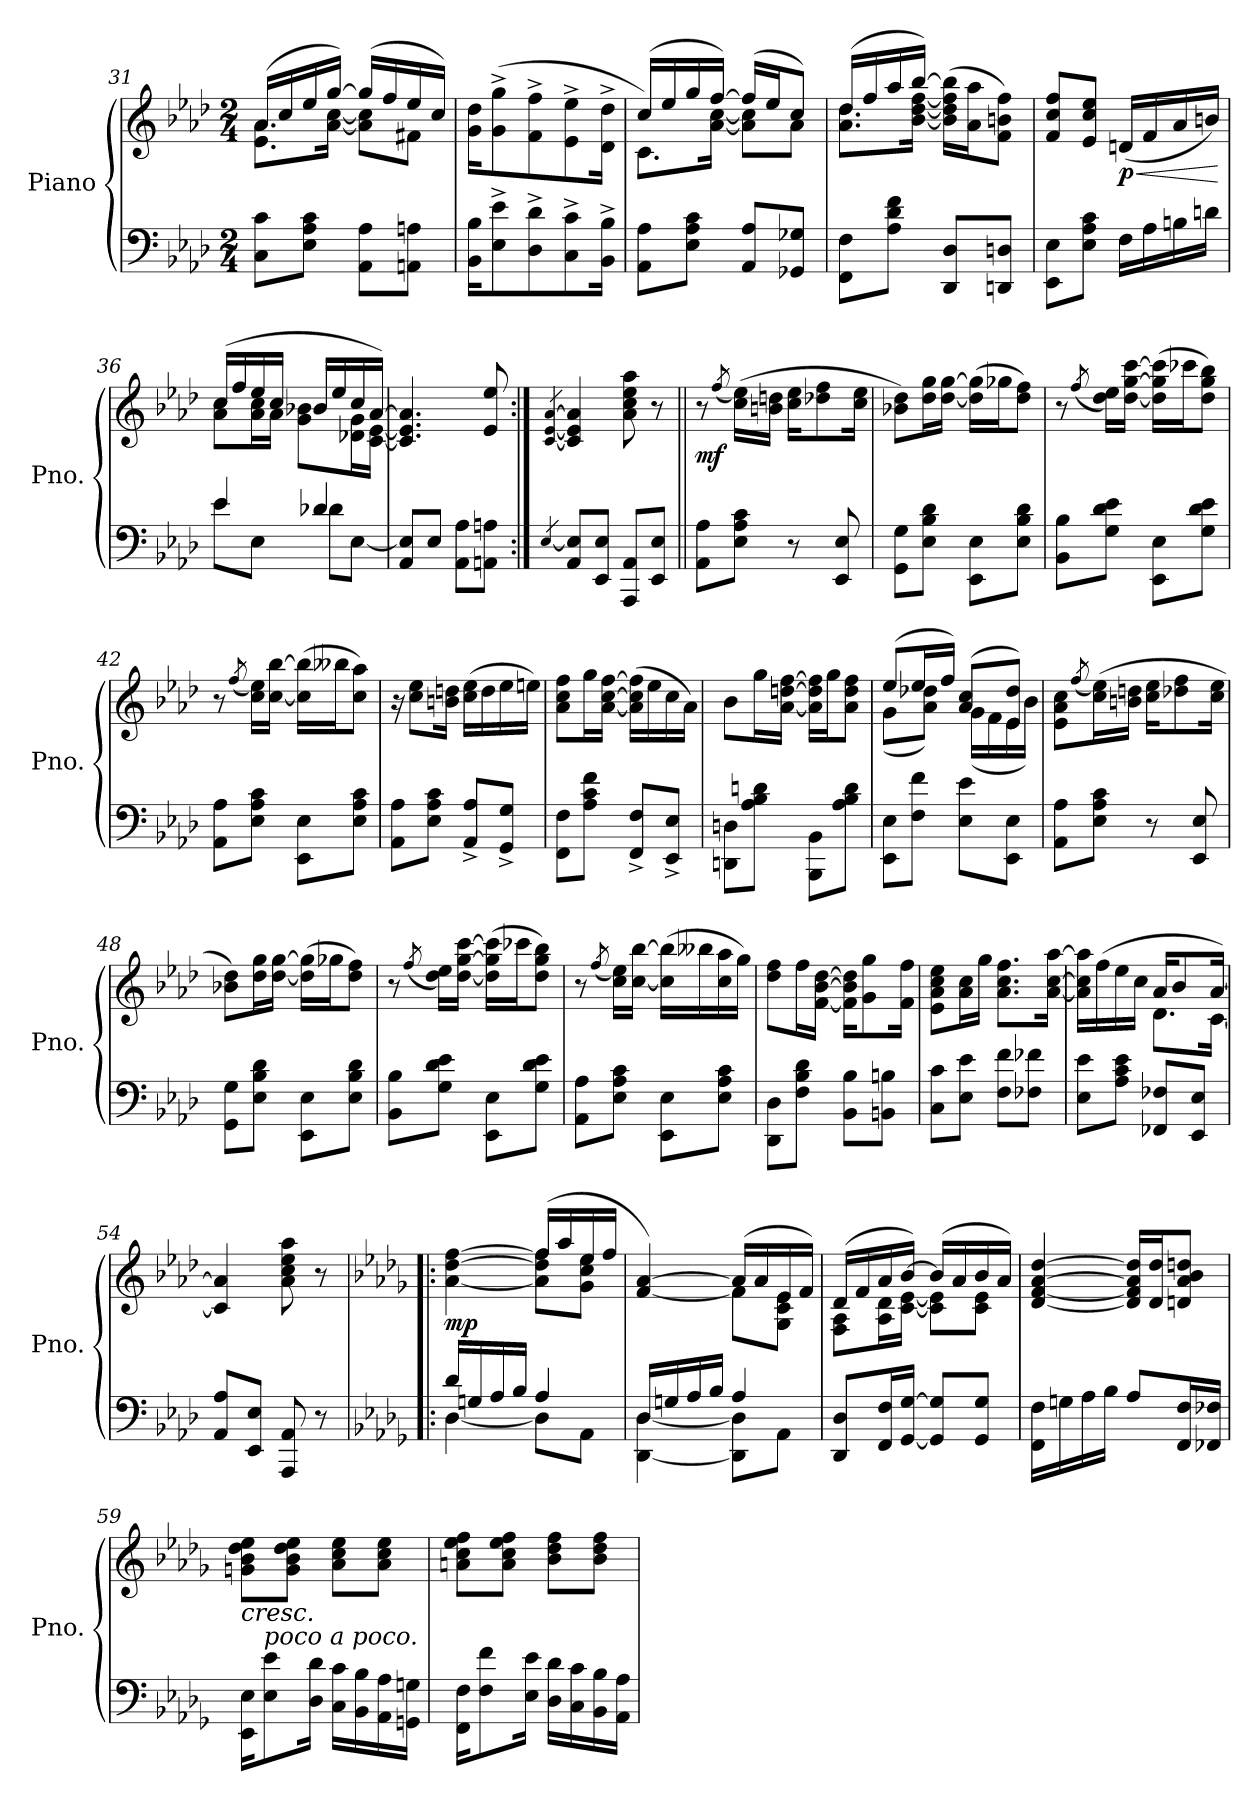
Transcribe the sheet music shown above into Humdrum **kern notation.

**kern	**kern	**dynam
*part1	*part1	*part1
*staff2	*staff1	*staff1/2
*I"Piano	*	*
*I'Pno.	*	*
*clefF4	*clefG2	*
*k[b-e-a-d-]	*k[b-e-a-d-]	*
*M2/4	*M2/4	*
=31	=31	=31
*	*^	*
8C\ 8c\L	(>16a-/LL	8.e-\ 8.a-\L	.
.	16cc/	.	.
8E-\ 8A-\ 8c\J	16ee-/	.	.
.	[16gg/JJ)	[16a-\ [16cc\Jk	.
8AA-\ 8A-\L	(>16gg/LL]	8a-\] 8cc\]L	.
.	16ff/	.	.
8AAn\ 8An\J	16ee-/	8f#X\J	.
.	16cc/JJ)	.	.
*	*v	*v	*
=32	=32	=32
16BB-\ 16B-\KL	16g\ 16dd-\KL	.
8E-\^ 8e-\^	(>8g\^ 8gg\^	.
8D-\^ 8d-\^	8f\^ 8ff\^	.
8C\^ 8c\^	8e-\^ 8ee-\^	.
16BB-\^ 16B-\^Jk	16d-\^ 16dd-\^Jk	.
=33	=33	=33
*	*^	*
8AA-\ 8A-\L	(>16cc/LL)	8.c\L	.
.	16ee-/	.	.
8E-\ 8A-\ 8c\J	16gg/	.	.
.	[16ff/JJ)	[16a-\ [16cc\Jk	.
8AA-/ 8A-/L	(>16ff/LL]	8a-\] 8cc\]L	.
.	16ee-/J	.	.
8GG-X/ 8G-X/J	8cc/J)	8a-\J	.
!!LO:LB:g=z	!!
=34	=34	=34	=34
8FF\ 8F\L	(>16dd-/LL	8.a-\ 8.dd-\L	.
.	16ff/	.	.
8A-\ 8d-\ 8f\J	16aa-/	.	.
.	[16bb-/JJ)	[16b-\ [16dd-\ [16ff\Jk	.
8DD-/ 8D-/L	(>16b-\] 16dd-\] 16ff\] 16bb-\]LL	4ryy	.
.	16a-\ 16aa-\J	.	.
8DDn/ 8Dn/J	8f\ 8bn\ 8ff\J)	.	.
*	*v	*v	*
=35	=35	=35
8EE-\ 8E-\L	8f/ 8cc/ 8ff/L	.
8E-\ 8A-\ 8c\J	8e-/ 8cc/ 8ee-/J	.
!	!	!LO:HP:b
!	!	!LO:DY:n=1:b
16F\LL	(<16dn/LL	< p
16A-\	16f/	.
16Bn\	16a-/	.
16dn\JJ	16bn/JJ)	.
.	.	[
=36	=36	=36
*^	*^	*
4e-/	8e-\L	(>16cc/LL	8a-\ 8cc\L	.
.	.	16ff/	.	.
.	8E-\J	16ee-/	16a-\ 16cc\L	.
.	.	16cc/JJ	16a-\JJ	.
4d-X/	8d-\L	16b-/LL	8g\ 8b-X\L	.
.	.	16ee-/	.	.
.	[8E-\J	16cc/	16d-X\ 16g\L	.
.	.	[16a-/JJ)	[16c\ [16e-\JJ	.
*v	*v	*	*	*
*	*v	*v	*
=37	=37	=37
8AA-/ 8E-/]L	4.c/] 4.e-/] 4.a-/]	.
8E-/J	.	.
8AA-\ 8A-\L	.	.
8AAn\ 8An\J	8e-/ 8ee-/	.
=38:|!	=38:|!	=38:|!
[4qE-/	[4qc/ [4qe-/ [4qa-/	.
8AA-/ 8E-/]L	4c/] 4e-/] 4a-/]	.
8EE-/ 8E-/J	.	.
8AAA-/ 8AA-/L	8a-\ 8cc\ 8ee-\ 8aa-\	.
8EE-/ 8E-/J	8r	.
!!LO:LB:g=z
=39||	=39||	=39||
!	!	!LO:DY:b
8AA-\ 8A-\L	8r	mf
.	(<8qff/	.
8E-\ 8A-\ 8c\J	(>16cc\ 16ee-\LL)	.
.	16bn\ 16ddn\JJ	.
8r	16cc\ 16ee-\KL	.
.	8dd-X\ 8ff\	.
8EE-/ 8E-/	.	.
.	16cc\ 16ee-\Jk	.
=40	=40	=40
8GG\ 8G\L	8b-X\ 8dd-\L)	.
8E-\ 8B-\ 8d-\J	16dd-\ 16gg\L	.
.	[16dd-\ [16gg\JJ	.
8EE-\ 8E-\L	(>16dd-\] 16gg\]LL	.
.	16gg-X\J	.
8E-\ 8B-\ 8d-\J	8dd-\ 8ff\J)	.
=41	=41	=41
8BB-\ 8B-\L	8r	.
.	(<8qff/	.
8G\ 8d-\ 8e-\J	16dd-\ 16ee-\LL)	.
.	[16dd-\ [16gg\ [16ccc\JJ	.
8EE-\ 8E-\L	(>16dd-\] 16gg\] 16ccc\]LL	.
.	16ccc-X\J	.
8G\ 8d-\ 8e-\J	8dd-\ 8gg\ 8bb-\J)	.
=42	=42	=42
8AA-\ 8A-\L	8r	.
.	(<8qff/	.
8E-\ 8A-\ 8c\J	16cc\ 16ee-\LL)	.
.	[16cc\ [16bb-\JJ	.
8EE-\ 8E-\L	(>16cc\] 16bb-\]LL	.
.	16bb--X\J	.
8E-\ 8A-\ 8c\J	8cc\ 8aa-\J)	.
=43	=43	=43
8AA-\ 8A-\L	16r	.
.	8cc\ 8ee-\L	.
8E-\ 8A-\ 8c\J	.	.
.	16bn\ 16ddn\Jk	.
8AA-/^ 8A-/^L	(>16cc\ 16ee-\LL	.
.	16dd\	.
8GG/^ 8G/^J	16ee-\	.
.	16een\JJ)	.
!!LO:PB:g=z
=44	=44	=44
8FF\ 8F\L	8a-\ 8cc\ 8ff\L	.
8A-\ 8c\ 8f\J	16gg\L	.
.	[16a-\ [16cc\ [16ff\JJ	.
8FF/^ 8F/^L	(>16a-\] 16cc\] 16ff\]LL	.
.	16ee-\	.
8EE-/^ 8E-/^J	16cc\	.
.	16a-\JJ)	.
=45	=45	=45
8DDn\ 8Dn\L	8b-\L	.
8A-\ 8B-\ 8dn\J	16gg\L	.
.	[16a-\ [16ddn\ [16ff\JJ	.
8BBB-\ 8BB-\L	16a-\] 16dd\] 16ff\]LL	.
.	16gg\J	.
8A-\ 8B-\ 8d\J	8a-\ 8dd\ 8ff\J	.
=46	=46	=46
*	*^	*
8EE-\ 8E-\L	(>8ee-/L	(<8g\L	.
8F\ 8f\J	16ee-/L	8a-\ 8dd-X\J)	.
.	16ff/JJ)	.	.
8E-\ 8e-\L	(>8a-/ 8cc/L	(<16g\LL	.
.	.	16f\	.
8EE-\ 8E-\J	8e-/ 8dd-/J)	16e-\	.
.	.	16b-\JJ)	.
*	*v	*v	*
=47	=47	=47
8AA-\ 8A-\L	8e-\ 8a-\ 8cc\L	.
.	(<8qff/	.
8E-\ 8A-\ 8c\J	(>16cc\ 16ee-\L)	.
.	16bn\ 16ddn\JJ	.
8r	16cc\ 16ee-\KL	.
.	8dd-X\ 8ff\	.
8EE-/ 8E-/	.	.
.	16cc\ 16ee-\Jk	.
=48	=48	=48
8GG\ 8G\L	8b-X\ 8dd-\L)	.
8E-\ 8B-\ 8d-\J	16dd-\ 16gg\L	.
.	[16dd-\ [16gg\JJ	.
8EE-\ 8E-\L	(>16dd-\] 16gg\]LL	.
.	16gg-X\J	.
8E-\ 8B-\ 8d-\J	8dd-\ 8ff\J)	.
!!LO:LB:g=z
=49	=49	=49
8BB-\ 8B-\L	8r	.
.	(<8qff/	.
8G\ 8d-\ 8e-\J	16dd-\ 16ee-\LL)	.
.	[16dd-\ [16gg\ [16ccc\JJ	.
8EE-\ 8E-\L	(>16dd-\] 16gg\] 16ccc\]LL	.
.	16ccc-X\J	.
8G\ 8d-\ 8e-\J	8dd-\ 8gg\ 8bb-\J)	.
=50	=50	=50
8AA-\ 8A-\L	8r	.
.	(<8qff/	.
8E-\ 8A-\ 8c\J	16cc\ 16ee-\LL)	.
.	[16cc\ [16bb-\JJ	.
8EE-\ 8E-\L	(>16cc\] 16bb-\]LL	.
.	16bb--X\	.
8E-\ 8A-\ 8c\J	16cc\ 16aa-\	.
.	16gg\JJ)	.
=51	=51	=51
8DD-\ 8D-\L	8dd-\ 8ff\L	.
8F\ 8B-\ 8d-\J	16ff\L	.
.	[16f\ [16b-\ [16dd-\JJ	.
8BB-\ 8B-\L	16f\] 16b-\] 16dd-\]KL	.
.	8g\ 8gg\	.
8BBn\ 8Bn\J	.	.
.	16f\ 16ff\Jk	.
=52	=52	=52
8C\ 8c\L	8e-\ 8a-\ 8cc\ 8ee-\L	.
8E-\ 8e-\J	16a-\ 16cc\L	.
.	16gg\JJ	.
8F\ 8f\L	8.a-\ 8.cc\ 8.ff\L	.
8F-X\ 8f-X\J	.	.
.	[16a-\ [16cc\ [16aa-\Jk	.
=53	=53	=53
*	*^	*
8E-\ 8e-\L	16a-\] 16cc\] 16aa-\]LL	4ryy	.
.	(>16ff\	.	.
8A-\ 8c\ 8e-\J	16ee-\	.	.
.	16cc\JJ	.	.
8FF-X/ 8F-X/L	16a-/KL	8.d-\L	.
.	8b-/	.	.
8EE-/ 8E-/J	.	.	.
.	[16a-/Jk)	[16c\Jk	.
*	*v	*v	*
=54	=54	=54
8AA-/ 8A-/L	4c/] 4a-/]	.
8EE-/ 8E-/J	.	.
8AAA-/ 8AA-/	8a-\ 8cc\ 8ee-\ 8aa-\	.
8r	8r	.
!!LO:LB:g=z
=55!|:	=55!|:	=55!|:
*k[b-e-a-d-g-]	*k[b-e-a-d-g-]	*
*^	*^	*
!	!	!	!	!LO:DY:b
16d-/LL	[4D-\	[4a-\ [4dd-\ [4ff\	4ryy	mp
16Gn/	.	.	.	.
16A-/	.	.	.	.
16B-/JJ	.	.	.	.
4A-/	8D-\L]	(>16ff/LL	8a-\] 8dd-\] 8ff\]L	.
.	.	16aa-/	.	.
.	8AA-\J	16ee-/	8g-\ 8cc\ 8ee-\J	.
.	.	16ff/JJ	.	.
=56	=56	=56	=56	=56
16D-/LL	[4DD-\ [4D-\	[4f/ [4a-/)	4ryy	.
16Gn/	.	.	.	.
16A-/	.	.	.	.
16B-/JJ	.	.	.	.
4A-/	8DD-\] 8D-\]L	(>16a-/LL]	8f\L]	.
.	.	16a-/	.	.
.	8AA-\J	16e-/	8G-\ 8c\ 8e-\J	.
.	.	16f/JJ)	.	.
*v	*v	*	*	*
=57	=57	=57	=57
8DD-/ 8D-/L	(>16d-/LL	8F\ 8A-\L	.
.	16f/	.	.
16FF/ 16F/L	16a-/	16A-\ 16d-\L	.
[16GG-/ [16G-/JJ	[16b-/JJ)	[16c\ [16e-\JJ	.
8GG-/] 8G-/]L	(>16b-/LL]	8c\] 8e-\]L	.
.	16a-/	.	.
8GG-/ 8G-/J	16b-/	8c\ 8e-\J	.
.	16a-/JJ)	.	.
*	*v	*v	*
=58	=58	=58
16FF\ 16F\LL	[4d-/ [4f/ [4a-/ [4dd-/	.
16Gn\	.	.
16A-\	.	.
16B-\JJ	.	.
8A-/L	16d-/] 16f/] 16a-/] 16dd-/]LL	.
.	16d-/ 16dd-/J	.
16FF/ 16F/L	8dn/ 8a-/ 8b-/ 8ddn/J	.
16FF-X/ 16F-X/JJ	.	.
!!LO:LB:g=z
=59	=59	=59
!	!LO:TX:b:i:t=cresc.	!
16EE-\ 16E-\KL	8gn\ 8b-\ 8dd-\ 8ee-\L	.
!LO:TX:a:i:t=poco a poco.	!	!
8E-\ 8e-\	.	.
.	8g\ 8b-\ 8dd-\ 8ee-\J	.
16D-\ 16d-\Jk	.	.
16C\ 16c\LL	8a-\ 8cc\ 8ee-\L	.
16BB-\ 16B-\	.	.
16AA-\ 16A-\	8a-\ 8cc\ 8ee-\J	.
16GGn\ 16Gn\JJ	.	.
=60	=60	=60
16FF\ 16F\KL	8an\ 8cc\ 8ee-\ 8ff\L	.
8F\ 8f\	.	.
.	8a\ 8cc\ 8ee-\ 8ff\J	.
16E-\ 16e-\Jk	.	.
16D-\ 16d-\LL	8b-\ 8dd-\ 8ff\L	.
16C\ 16c\	.	.
16BB-\ 16B-\	8b-\ 8dd-\ 8ff\J	.
16AA-\ 16A-\JJ	.	.
=	=	=
*-	*-	*-
